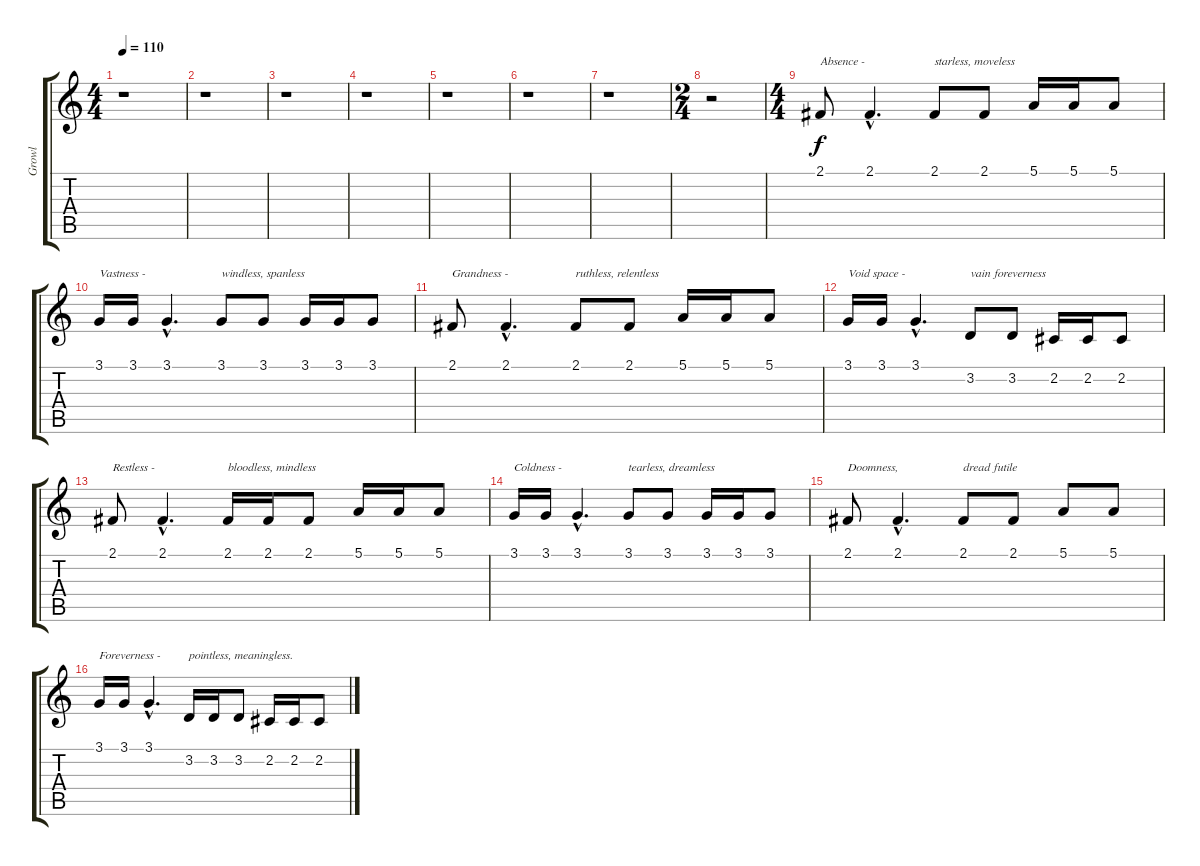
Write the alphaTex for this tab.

\track ("Growl" "Growl") {instrument synthstrings2}
\staff {score tabs}
\tuning (E4 B3 G3 D3 A2 E2) {hide}
\ts (4 4)
\tempo 110
\clef g2
\ks c
r.1{dy f} |
r.1 |
r.1 |
r.1 |
r.1 |
r.1 |
r.1 |
\ts (2 4)
r.2 |
\ts (4 4)
2.1.8{txt "Absence - "} 2.1{hac}.4{d} 2.1.8{txt "starless, moveless"} 2.1.8 5.1.16 5.1.16 5.1.8 |
3.1.16{txt "Vastness -  "} 3.1.16 3.1{hac}.4{d} 3.1.8{txt "windless, spanless"} 3.1.8 3.1.16 3.1.16 3.1.8 |
2.1.8{txt "Grandness -  "} 2.1{hac}.4{d} 2.1.8{txt "ruthless, relentless"} 2.1.8 5.1.16 5.1.16 5.1.8 |
3.1.16{txt "Void space - "} 3.1.16 3.1{hac}.4{d} 3.2.8{txt "vain foreverness"} 3.2.8 2.2.16 2.2.16 2.2.8 |
2.1.8{txt "Restless - "} 2.1{hac}.4{d} 2.1.16{txt "bloodless, mindless"} 2.1.16 2.1.8 5.1.16 5.1.16 5.1.8 |
3.1.16{txt "Coldness - "} 3.1.16 3.1{hac}.4{d} 3.1.8{txt "tearless, dreamless"} 3.1.8 3.1.16 3.1.16 3.1.8 |
2.1.8{txt "Doomness,"} 2.1{hac}.4{d} 2.1.8{txt "dread futile"} 2.1.8 5.1.8 5.1.8 |
3.1.16{txt "Foreverness - "} 3.1.16 3.1{hac}.4{d} 3.2.16{txt "pointless, meaningless."} 3.2.16 3.2.8 2.2.16 2.2.16 2.2.8
